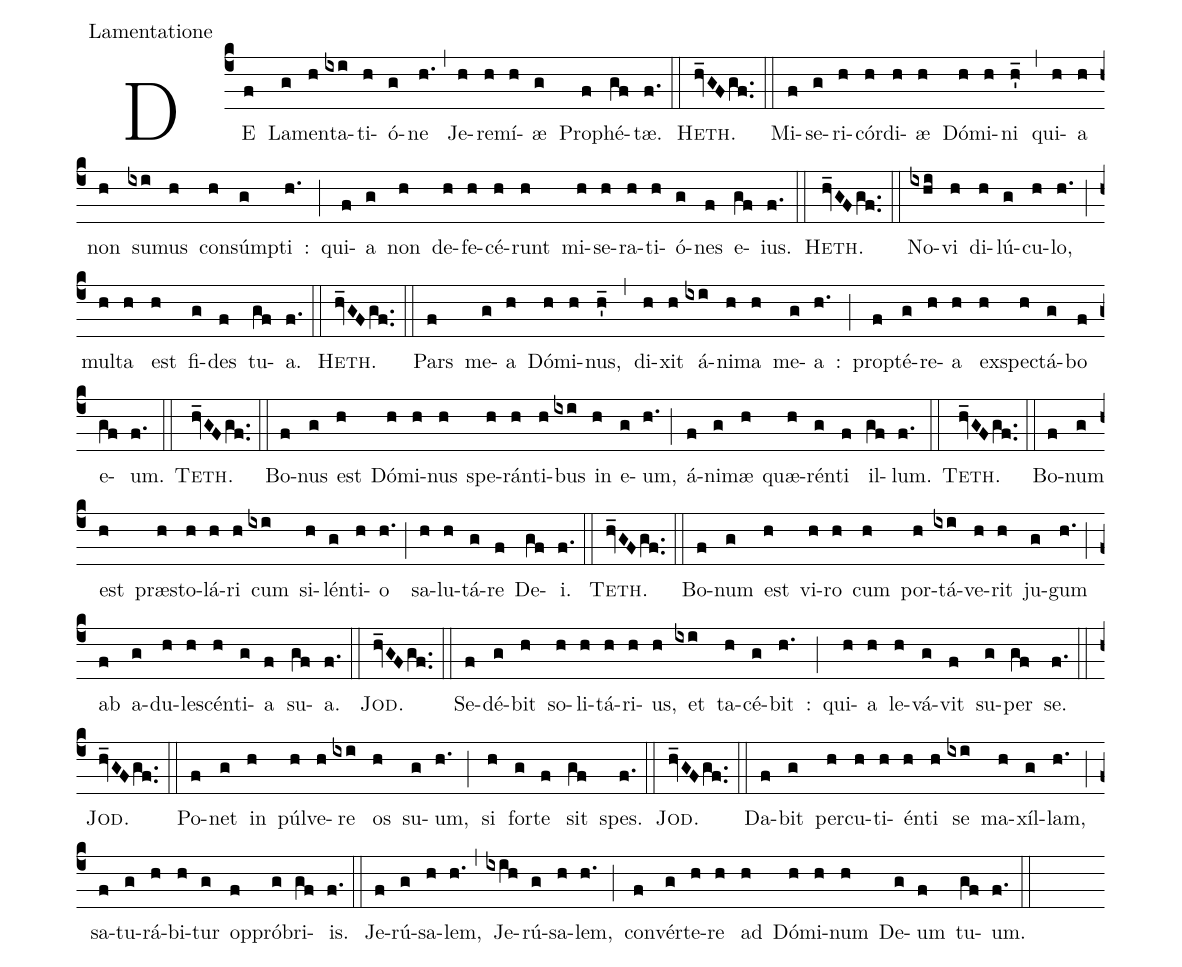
office-part: Lamentatione;
%%
(c4)DE(f) La(g)men(h)ta(ixi)ti(h)ó(g)ne(h.) (,) Je(h)re(h)mí(h)æ(g) Pro(f)phé(gf)tæ.(f.) (::)
<sc>Heth.</sc>(hv_GFgf..) (::) Mi(f)se(g)ri(h)cór(h)di(h)æ(h) Dó(h)mi(h)ni(h'_) (,) qui(h)a(h) non(h) su(ixi)mus(h) con(h)súm(g)pti(h.) :(;) qui(f)a(g) non(h) de(h)fe(h)cé(h)runt(h) mi(h)se(h)ra(h)ti(h)ó(g)nes(f) e(gf)ius.(f.) (::)
<sc>Heth.</sc>(hv_GFgf..) (::) No(ixhi)vi(h) di(h)lú(g)cu(h)lo,(h.) (;) mul(h)ta(h) est(h) fi(g)des(f) tu(gf)a.(f.) (::)
<sc>Heth.</sc>(hv_GFgf..) (::) Pars(f) me(g)a(h) Dó(h)mi(h)nus,(h'_) (,) di(h)xit(h) á(ixi)ni(h)ma(h) me(g)a(h.) :(;) prop(f)té(g)re(h)a(h) ex(h)spe(h)ctá(g)bo(f) e(gf)um.(f.) (::)
<sc>Teth.</sc>(hv_GFgf..) (::) Bo(f)nus(g) est(h) Dó(h)mi(h)nus(h) spe(h)rán(h)ti(h)bus(ixi) in(h) e(g)um,(h.) (;) á(f)ni(g)mæ(h) quæ(h)rén(g)ti(f) il(gf)lum.(f.) (::)
<sc>Teth.</sc>(hv_GFgf..) (::) Bo(f)num(g) est(h) præ(h)sto(h)lá(h)ri(h) cum(ixi) si(h)lén(g)ti(h)o(h.) (;) sa(h)lu(h)tá(g)re(f) De(gf)i.(f.) (::)
<sc>Teth.</sc>(hv_GFgf..) (::) Bo(f)num(g) est(h) vi(h)ro(h) cum(h) por(h)tá(ixi)ve(h)rit(h) ju(g)gum(h.) (;) ab(f) a(g)du(h)le(h)scén(h)ti(g)a(f) su(gf)a.(f.) (::)
<sc>Jod.</sc>(hv_GFgf..) (::) Se(f)dé(g)bit(h) so(h)li(h)tá(h)ri(h)us,(h) et(ixi) ta(h)cé(g)bit(h.) :(;) qui(h)a(h) le(h)vá(g)vit(f) su(g)per(gf) se.(f.) (::)
<sc>Jod.</sc>(hv_GFgf..) (::) Po(f)net(g) in(h) púl(h)ve(h)re(ixi) os(h) su(g)um,(h.) (;) si(h) for(g)te(f) sit(gf) spes.(f.) (::)
<sc>Jod.</sc>(hv_GFgf..) (::) Da(f)bit(g) per(h)cu(h)ti(h)én(h)ti(h) se(ixi) ma(h)xíl(g)lam,(h.) (;) sa(f)tu(g)rá(h)bi(h)tur(g) op(f)pró(g)bri(gf)is.(f.) (::)
Je(f)rú(g)sa(h)lem,(h.) (,) Je(ixih)rú(g)sa(h)lem,(h.) (;) con(f)vér(g)te(h)re(h) ad(h) Dó(h)mi(h)num(h) De(g)um(f) tu(gf)um.(f.) (::)
